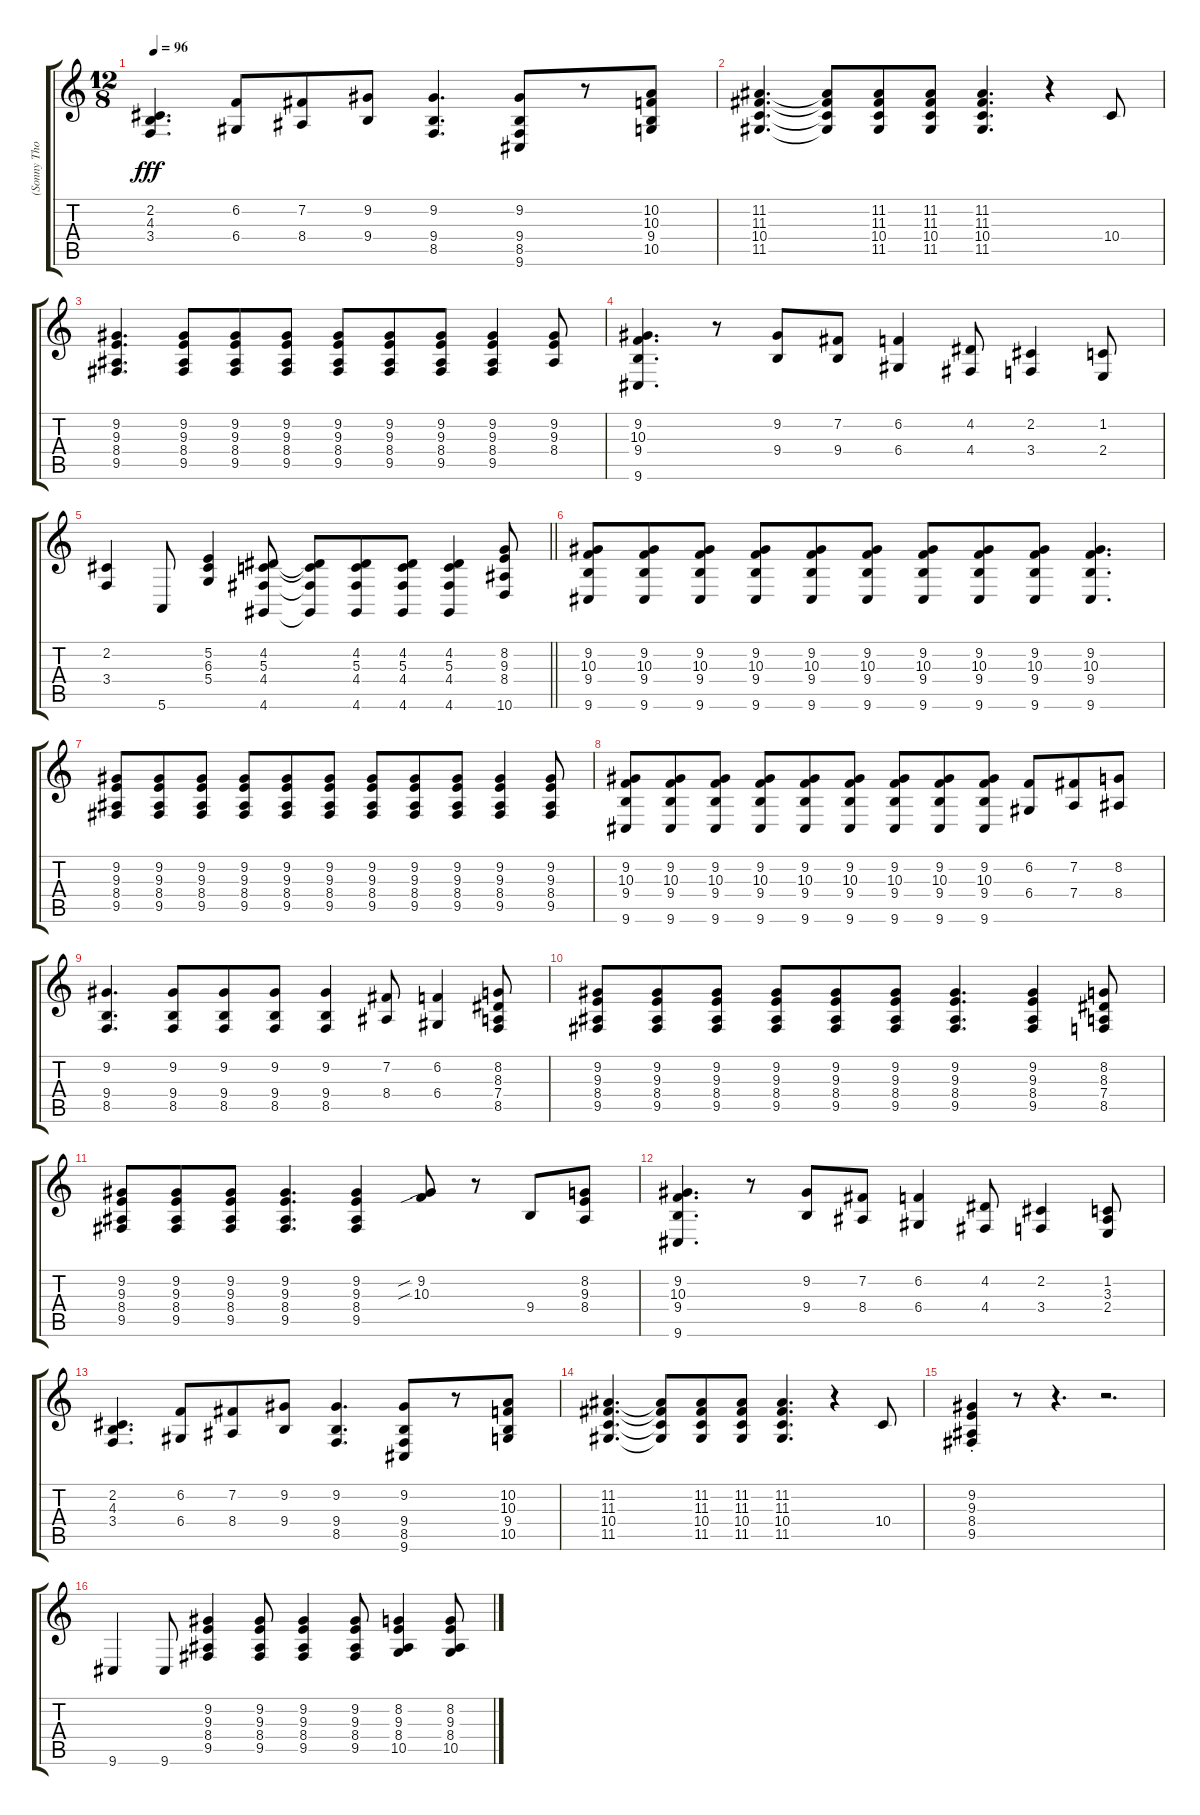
\track ("(Sonny Thompson) Piano arr for gtr." "(Sonny Tho") {instrument acousticgrandpiano}
\staff {score tabs}
\tuning (E4 B3 G3 D3 A2 E2) {hide}
\ts (12 8)
\tempo 96
\clef g2
\ks c
(2.2 4.3 3.4).4{d dy fff} (6.2 6.4).8 (7.2 8.4).8 (9.2 9.4).8 (9.2 9.4 8.5).4{d} (9.2 9.4 8.5 9.6).8 r.8 (10.2 10.3 9.4 10.5).8 |
(11.2 11.3 10.4 11.5).4{d} (11.2{t} 11.3{t} 10.4{t} 11.5{t}).8 (11.2 11.3 10.4 11.5).8 (11.2 11.3 10.4 11.5).8 (11.2 11.3 10.4 11.5).4{d} r.4 10.4.8 |
(9.2 9.3 8.4 9.5).4{d} (9.2 9.3 8.4 9.5).8 (9.2 9.3 8.4 9.5).8 (9.2 9.3 8.4 9.5).8 (9.2 9.3 8.4 9.5).8 (9.2 9.3 8.4 9.5).8 (9.2 9.3 8.4 9.5).8 (9.2 9.3 8.4 9.5).4 (9.2 9.3 8.4).8 |
(9.2 10.3 9.4 9.6).4{d} r.8 (9.2 9.4).8 (7.2 9.4).8 (6.2 6.4).4 (4.2 4.4).8 (2.2 3.4).4 (1.2 2.4).8 |
\barLineRight lightlight
(2.2 3.4).4 5.6.8 (5.2 6.3 5.4).4 (4.2 5.3 4.4 4.6).8 (4.2{t} 5.3{t} 4.4{t} 4.6{t}).8 (4.2 5.3 4.4 4.6).8 (4.2 5.3 4.4 4.6).8 (4.2 5.3 4.4 4.6).4 (8.2 9.3 8.4 10.6).8 |
(9.2 10.3 9.4 9.6).8 (9.2 10.3 9.4 9.6).8 (9.2 10.3 9.4 9.6).8 (9.2 10.3 9.4 9.6).8 (9.2 10.3 9.4 9.6).8 (9.2 10.3 9.4 9.6).8 (9.2 10.3 9.4 9.6).8 (9.2 10.3 9.4 9.6).8 (9.2 10.3 9.4 9.6).8 (9.2 10.3 9.4 9.6).4{d} |
(9.2 9.3 8.4 9.5).8 (9.2 9.3 8.4 9.5).8 (9.2 9.3 8.4 9.5).8 (9.2 9.3 8.4 9.5).8 (9.2 9.3 8.4 9.5).8 (9.2 9.3 8.4 9.5).8 (9.2 9.3 8.4 9.5).8 (9.2 9.3 8.4 9.5).8 (9.2 9.3 8.4 9.5).8 (9.2 9.3 8.4 9.5).4 (9.2 9.3 8.4 9.5).8 |
(9.2 10.3 9.4 9.6).8 (9.2 10.3 9.4 9.6).8 (9.2 10.3 9.4 9.6).8 (9.2 10.3 9.4 9.6).8 (9.2 10.3 9.4 9.6).8 (9.2 10.3 9.4 9.6).8 (9.2 10.3 9.4 9.6).8 (9.2 10.3 9.4 9.6).8 (9.2 10.3 9.4 9.6).8 (6.2 6.4).8 (7.2 7.4).8 (8.2 8.4).8 |
(9.2 9.4 8.5).4{d} (9.2 9.4 8.5).8 (9.2 9.4 8.5).8 (9.2 9.4 8.5).8 (9.2 9.4 8.5).4 (7.2 8.4).8 (6.2 6.4).4 (8.2 8.3 7.4 8.5).8 |
(9.2 9.3 8.4 9.5).8 (9.2 9.3 8.4 9.5).8 (9.2 9.3 8.4 9.5).8 (9.2 9.3 8.4 9.5).8 (9.2 9.3 8.4 9.5).8 (9.2 9.3 8.4 9.5).8 (9.2 9.3 8.4 9.5).4{d} (9.2 9.3 8.4 9.5).4 (8.2 8.3 7.4 8.5).8 |
(9.2 9.3 8.4 9.5).8 (9.2 9.3 8.4 9.5).8 (9.2 9.3 8.4 9.5).8 (9.2 9.3 8.4 9.5).4{d} (9.2 9.3 8.4 9.5).4 (9.2{sib} 10.3{sib}).8 r.8 9.4.8 (8.2 9.3 8.4).8 |
(9.2 10.3 9.4 9.6).4{d} r.8 (9.2 9.4).8 (7.2 8.4).8 (6.2 6.4).4 (4.2 4.4).8 (2.2 3.4).4 (1.2 3.3 2.4).8 |
(2.2 4.3 3.4).4{d} (6.2 6.4).8 (7.2 8.4).8 (9.2 9.4).8 (9.2 9.4 8.5).4{d} (9.2 9.4 8.5 9.6).8 r.8 (10.2 10.3 9.4 10.5).8 |
(11.2 11.3 10.4 11.5).4{d} (11.2{t} 11.3{t} 10.4{t} 11.5{t}).8 (11.2 11.3 10.4 11.5).8 (11.2 11.3 10.4 11.5).8 (11.2 11.3 10.4 11.5).4{d} r.4 10.4.8 |
(9.2{st} 9.3{st} 8.4{st} 9.5{st}).4 r.8 r.4{d} r.2{d} |
9.6.4 9.6.8 (9.2 9.3 8.4 9.5).4 (9.2 9.3 8.4 9.5).8 (9.2 9.3 8.4 9.5).4 (9.2 9.3 8.4 9.5).8 (8.2 9.3 8.4 10.5).4 (8.2 9.3 8.4 10.5).8
